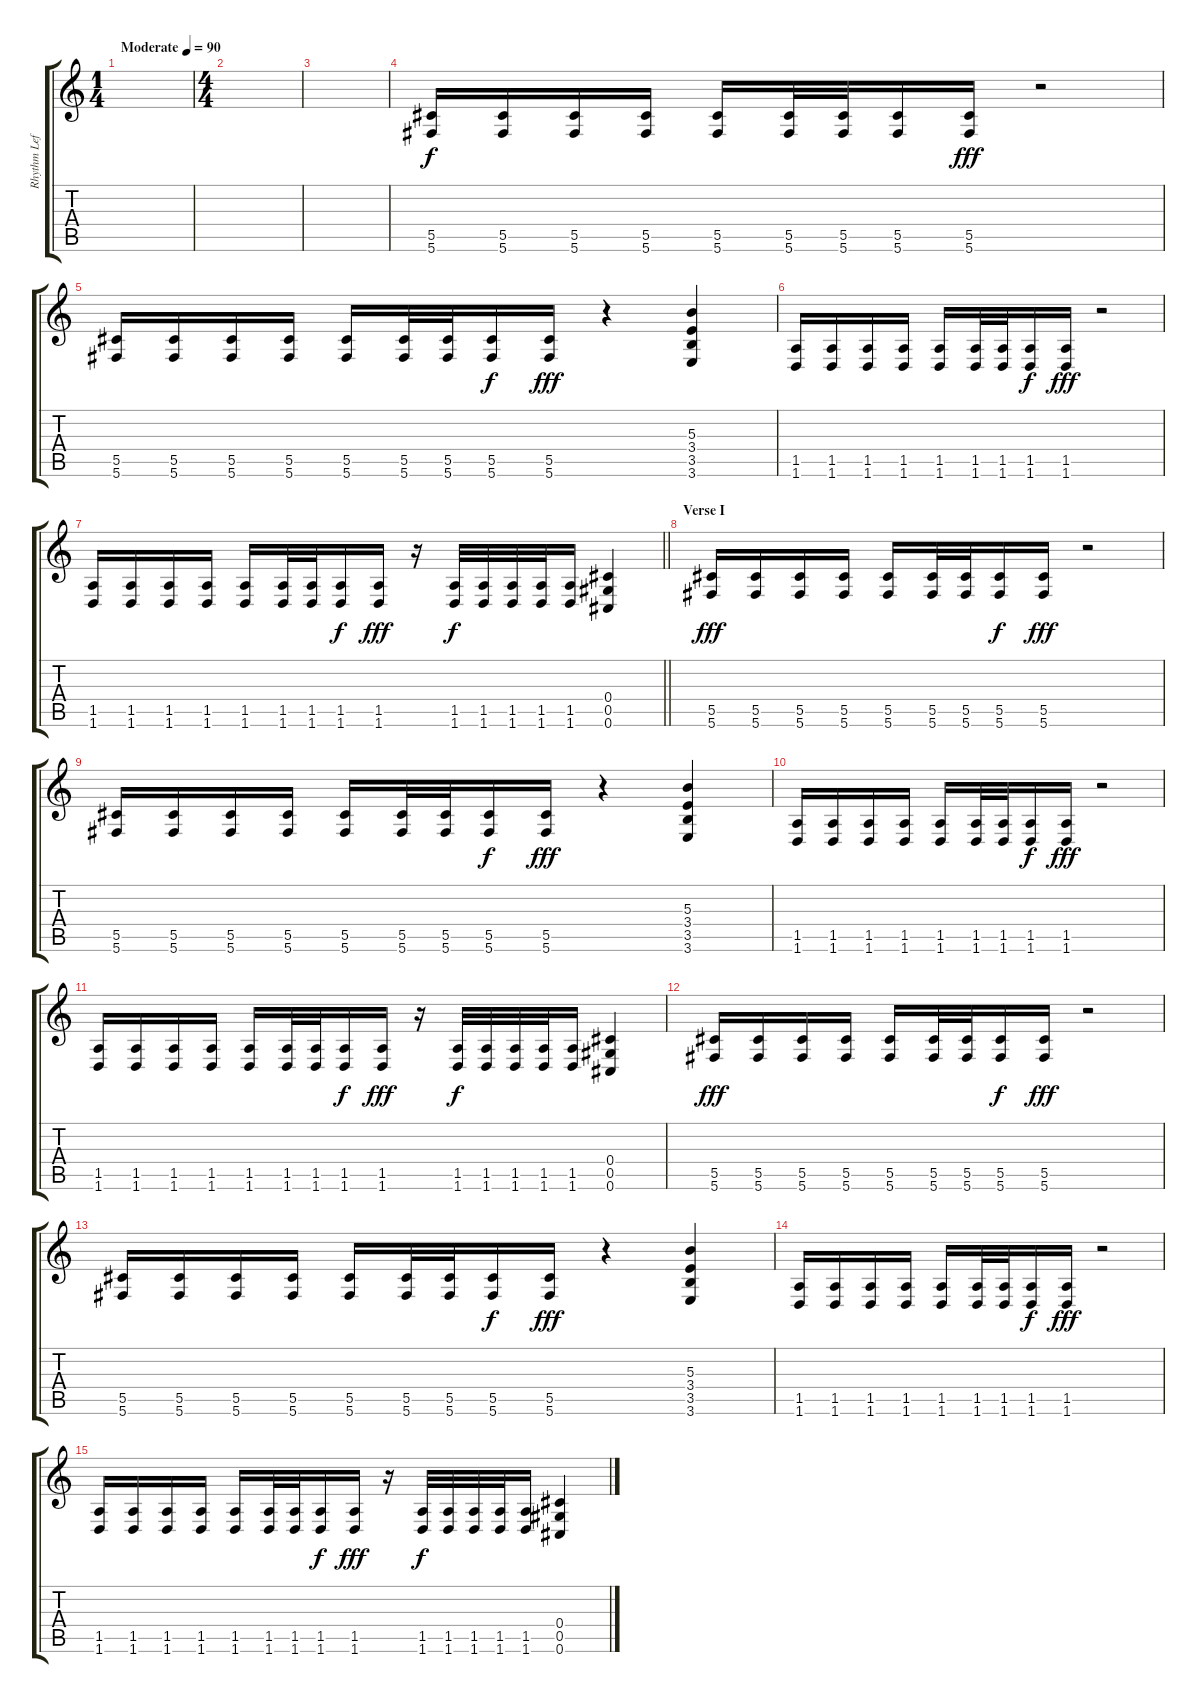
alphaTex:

\track ("Rhythm Left" "Rhythm Lef") {instrument overdrivenguitar}
\staff {score tabs}
\tuning (Eb4 Bb3 Gb3 Db3 Ab2 Db2) {hide}
\ts (1 4)
\tempo (90 "Moderate")
\clef g2
\ks c
|
\ts (4 4)
|
|
(5.5 5.6).16 (5.5 5.6).16 (5.5 5.6).16 (5.5 5.6).16 (5.5 5.6).16 (5.5 5.6).32 (5.5 5.6).32 (5.5 5.6).16{dy f} (5.5 5.6).16{dy fff} r.2 |
(5.5 5.6).16 (5.5 5.6).16 (5.5 5.6).16 (5.5 5.6).16 (5.5 5.6).16 (5.5 5.6).32 (5.5 5.6).32 (5.5 5.6).16{dy f} (5.5 5.6).16{dy fff} r.4 (5.3 3.4 3.5 3.6).4 |
(1.5 1.6).16 (1.5 1.6).16 (1.5 1.6).16 (1.5 1.6).16 (1.5 1.6).16 (1.5 1.6).32 (1.5 1.6).32 (1.5 1.6).16{dy f} (1.5 1.6).16{dy fff} r.2 |
\barLineRight lightlight
(1.5 1.6).16 (1.5 1.6).16 (1.5 1.6).16 (1.5 1.6).16 (1.5 1.6).16 (1.5 1.6).32 (1.5 1.6).32 (1.5 1.6).16{dy f} (1.5 1.6).16{dy fff} r.16 (1.5 1.6).32{dy f} (1.5 1.6).32 (1.5 1.6).32 (1.5 1.6).32 (1.5 1.6).16 (0.4 0.5 0.6).4 |
\section ("" "Verse I")
(5.5 5.6).16{dy fff} (5.5 5.6).16 (5.5 5.6).16 (5.5 5.6).16 (5.5 5.6).16 (5.5 5.6).32 (5.5 5.6).32 (5.5 5.6).16{dy f} (5.5 5.6).16{dy fff} r.2 |
(5.5 5.6).16 (5.5 5.6).16 (5.5 5.6).16 (5.5 5.6).16 (5.5 5.6).16 (5.5 5.6).32 (5.5 5.6).32 (5.5 5.6).16{dy f} (5.5 5.6).16{dy fff} r.4 (5.3 3.4 3.5 3.6).4 |
(1.5 1.6).16 (1.5 1.6).16 (1.5 1.6).16 (1.5 1.6).16 (1.5 1.6).16 (1.5 1.6).32 (1.5 1.6).32 (1.5 1.6).16{dy f} (1.5 1.6).16{dy fff} r.2 |
(1.5 1.6).16 (1.5 1.6).16 (1.5 1.6).16 (1.5 1.6).16 (1.5 1.6).16 (1.5 1.6).32 (1.5 1.6).32 (1.5 1.6).16{dy f} (1.5 1.6).16{dy fff} r.16 (1.5 1.6).32{dy f} (1.5 1.6).32 (1.5 1.6).32 (1.5 1.6).32 (1.5 1.6).16 (0.4 0.5 0.6).4 |
(5.5 5.6).16{dy fff} (5.5 5.6).16 (5.5 5.6).16 (5.5 5.6).16 (5.5 5.6).16 (5.5 5.6).32 (5.5 5.6).32 (5.5 5.6).16{dy f} (5.5 5.6).16{dy fff} r.2 |
(5.5 5.6).16 (5.5 5.6).16 (5.5 5.6).16 (5.5 5.6).16 (5.5 5.6).16 (5.5 5.6).32 (5.5 5.6).32 (5.5 5.6).16{dy f} (5.5 5.6).16{dy fff} r.4 (5.3 3.4 3.5 3.6).4 |
(1.5 1.6).16 (1.5 1.6).16 (1.5 1.6).16 (1.5 1.6).16 (1.5 1.6).16 (1.5 1.6).32 (1.5 1.6).32 (1.5 1.6).16{dy f} (1.5 1.6).16{dy fff} r.2 |
(1.5 1.6).16 (1.5 1.6).16 (1.5 1.6).16 (1.5 1.6).16 (1.5 1.6).16 (1.5 1.6).32 (1.5 1.6).32 (1.5 1.6).16{dy f} (1.5 1.6).16{dy fff} r.16 (1.5 1.6).32{dy f} (1.5 1.6).32 (1.5 1.6).32 (1.5 1.6).32 (1.5 1.6).16 (0.4 0.5 0.6).4
